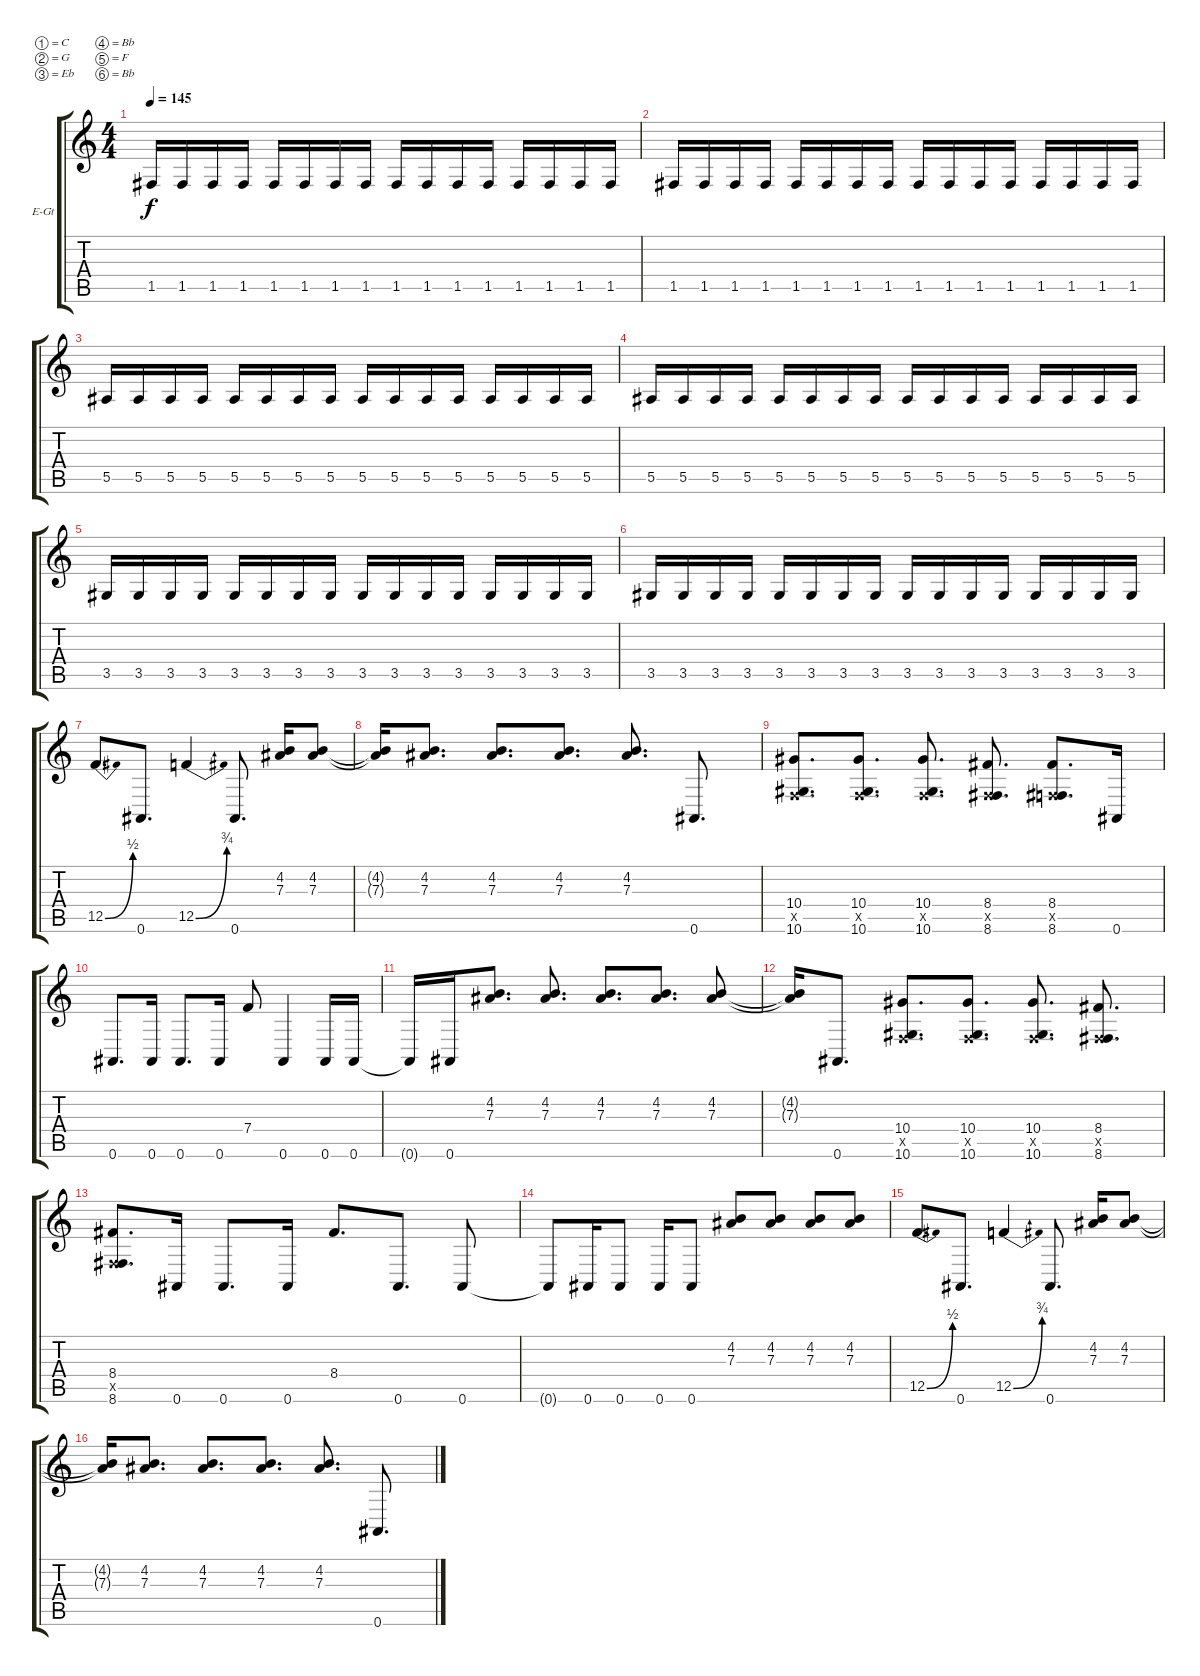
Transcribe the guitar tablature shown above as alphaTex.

\bracketExtendMode groupsimilarinstruments
\firstSystemTrackNameOrientation horizontal
\otherSystemsTrackNameOrientation horizontal
\track ("gtr 1" "E-Gt") {instrument distortionguitar}
\staff {score tabs}
\tuning (C4 G3 Eb3 Bb2 F2 Bb1)
\ts (4 4)
\tempo 145
\clef g2
\ks c
1.5.16{dy f} 1.5.16 1.5.16 1.5.16 1.5.16 1.5.16 1.5.16 1.5.16 1.5.16 1.5.16 1.5.16 1.5.16 1.5.16 1.5.16 1.5.16 1.5.16 |
1.5.16 1.5.16 1.5.16 1.5.16 1.5.16 1.5.16 1.5.16 1.5.16 1.5.16 1.5.16 1.5.16 1.5.16 1.5.16 1.5.16 1.5.16 1.5.16 |
5.5.16 5.5.16 5.5.16 5.5.16 5.5.16 5.5.16 5.5.16 5.5.16 5.5.16 5.5.16 5.5.16 5.5.16 5.5.16 5.5.16 5.5.16 5.5.16 |
5.5.16 5.5.16 5.5.16 5.5.16 5.5.16 5.5.16 5.5.16 5.5.16 5.5.16 5.5.16 5.5.16 5.5.16 5.5.16 5.5.16 5.5.16 5.5.16 |
3.5.16 3.5.16 3.5.16 3.5.16 3.5.16 3.5.16 3.5.16 3.5.16 3.5.16 3.5.16 3.5.16 3.5.16 3.5.16 3.5.16 3.5.16 3.5.16 |
3.5.16 3.5.16 3.5.16 3.5.16 3.5.16 3.5.16 3.5.16 3.5.16 3.5.16 3.5.16 3.5.16 3.5.16 3.5.16 3.5.16 3.5.16 3.5.16 |
12.5{be (bend 0 0 60 2)}.8{d} 0.6.8{d} 12.5{be (bend 0 0 60 3)}.4 0.6.8{d} (4.2 7.3).16 (4.2 7.3).8 |
(4.2{t} 7.3{t}).16 (4.2 7.3).8{d} (4.2 7.3).8{d} (4.2 7.3).8{d} (4.2 7.3).8{d} 0.6.8{d} |
(10.4 0.5{x} 10.6).8{d} (10.4 0.5{x} 10.6).8{d} (10.4 0.5{x} 10.6).8{d} (8.4 0.5{x} 8.6).8{d} (8.4 0.5{x} 8.6).8{d} 0.6.16 |
0.6.8{d} 0.6.16 0.6.8{d} 0.6.16 7.4.8 0.6.4 0.6.16 0.6.16 |
0.6{t}.16 0.6.16 (4.2 7.3).8{d} (4.2 7.3).8{d} (4.2 7.3).8{d} (4.2 7.3).8{d} (4.2 7.3).8 |
(4.2{t} 7.3{t}).16 0.6.8{d} (10.4 0.5{x} 10.6).8{d} (10.4 0.5{x} 10.6).8{d} (10.4 0.5{x} 10.6).8{d} (8.4 0.5{x} 8.6).8{d} |
(8.4 0.5{x} 8.6).8{d} 0.6.16 0.6.8{d} 0.6.16 8.4.8{d} 0.6.8{d} 0.6.8 |
0.6{t}.8 0.6.16 0.6.8 0.6.16 0.6.8 (4.2 7.3).8 (4.2 7.3).8 (4.2 7.3).8 (4.2 7.3).8 |
12.5{be (bend 0 0 60 2)}.8{d} 0.6.8{d} 12.5{be (bend 0 0 60 3)}.4 0.6.8{d} (4.2 7.3).16 (4.2 7.3).8 |
(4.2{t} 7.3{t}).16 (4.2 7.3).8{d} (4.2 7.3).8{d} (4.2 7.3).8{d} (4.2 7.3).8{d} 0.6.8{d}
